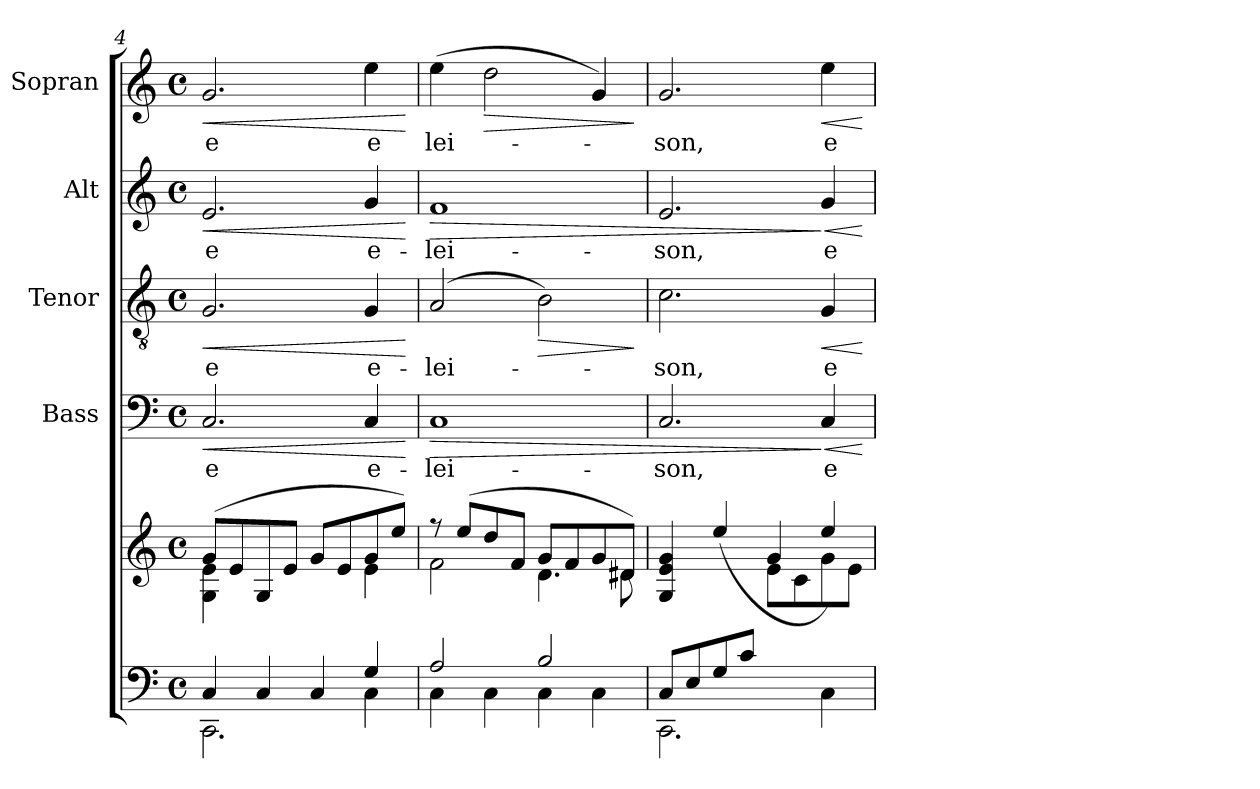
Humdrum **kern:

**kern	**kern	**kern	**text	**dynam	**kern	**text	**dynam	**kern	**text	**dynam	**kern	**text	**dynam
*part5	*part5	*part4	*part4	*part4	*part3	*part3	*part3	*part2	*part2	*part2	*part1	*part1	*part1
*staff6	*staff5	*staff4	*staff4	*staff4	*staff3	*staff3	*staff3	*staff2	*staff2	*staff2	*staff1	*staff1	*staff1
*	*	*I"Bass	*	*	*I"Tenor	*	*	*I"Alt	*	*	*I"Sopran	*	*
*	*	*I'B.	*	*	*I'T.	*	*	*I'A.	*	*	*I'S.	*	*
*clefF4	*clefG2	*clefF4	*	*	*clefGv2	*	*	*clefG2	*	*	*clefG2	*	*
*k[]	*k[]	*k[]	*	*	*k[]	*	*	*k[]	*	*	*k[]	*	*
*C:	*C:	*C:	*	*	*C:	*	*	*C:	*	*	*C:	*	*
*M4/4	*M4/4	*M4/4	*	*	*M4/4	*	*	*M4/4	*	*	*M4/4	*	*
*met(c)	*met(c)	*met(c)	*	*	*met(c)	*	*	*met(c)	*	*	*met(c)	*	*
=4	=4	=4	=4	=4	=4	=4	=4	=4	=4	=4	=4	=4	=4
*^	*^	*	*	*	*	*	*	*	*	*	*	*	*
!	!	!	!	!	!LO:LY:b	!LO:HP:b	!	!LO:LY:b	!LO:HP:b	!	!LO:LY:b	!LO:HP:b	!	!LO:LY:b	!LO:HP:b
4C/	2.CC\	(>8g/L	4G\ 4e\	2.C/	-e	<	2.G/	-e	<	2.e/	-e	<	2.g/	-e	<
.	.	8e/	.	.	.	.	.	.	.	.	.	.	.	.	.
4C/	.	8G/	2ryy	.	.	.	.	.	.	.	.	.	.	.	.
.	.	8e/J	.	.	.	.	.	.	.	.	.	.	.	.	.
4C/	.	8g/L	.	.	.	.	.	.	.	.	.	.	.	.	.
.	.	8e/	.	.	.	.	.	.	.	.	.	.	.	.	.
!	!	!	!	!	!LO:LY:b	!	!	!LO:LY:b	!	!	!LO:LY:b	!	!	!LO:LY:b	!
4G/	4C\	8g/	4e\	4C/	e-	.	4G/	e-	.	4g/	e-	.	4ee\	e	.
.	.	8ee/J)	.	.	.	.	.	.	.	.	.	.	.	.	.
*v	*v	*	*	*	*	*	*	*	*	*	*	*	*	*	*
*	*v	*v	*	*	*	*	*	*	*	*	*	*	*	*
.	.	.	.	[	.	.	[	.	.	[	.	.	[
!!LO:LB:g=z
=5	=5	=5	=5	=5	=5	=5	=5	=5	=5	=5	=5	=5	=5
*^	*^	*	*	*	*	*	*	*	*	*	*	*	*
!	!	!	!	!	!LO:LY:b	!LO:HP:b	!	!LO:LY:b	!	!	!LO:LY:b	!LO:HP:b	!	!LO:LY:b	!
2A/	4C\	8ree	2f\	1C	-lei-	>	(2A/	-lei-	.	1f	-lei-	>	(>4ee\	lei-	.
.	.	(>8ee/L	.	.	.	.	.	.	.	.	.	.	.	.	.
!	!	!	!	!	!	!	!	!	!	!	!	!	!	!	!LO:HP:b
.	4C\	8dd/	.	.	.	.	.	.	.	.	.	.	2dd\	.	>
.	.	8f/J	.	.	.	.	.	.	.	.	.	.	.	.	.
!	!	!	!	!	!	!	!	!	!LO:HP:b	!	!	!	!	!	!
2B/	4C\	8g/L	4.d\	.	.	.	2B\)	.	>	.	.	.	.	.	.
.	.	8f/	.	.	.	.	.	.	.	.	.	.	.	.	.
.	4C\	8g/	.	.	.	.	.	.	.	.	.	.	4g/)	.	.
.	.	8d#X/J)	8d#\	.	.	.	.	.	.	.	.	.	.	.	.
*v	*v	*	*	*	*	*	*	*	*	*	*	*	*	*	*
*	*v	*v	*	*	*	*	*	*	*	*	*	*	*	*
.	.	.	.	.	.	.	]	.	.	.	.	.	]
=6	=6	=6	=6	=6	=6	=6	=6	=6	=6	=6	=6	=6	=6
*^	*^	*	*	*	*	*	*	*	*	*	*	*	*
!	!	!	!	!	!LO:LY:b	!	!	!LO:LY:b	!	!	!LO:LY:b	!	!	!LO:LY:b	!
8C/L	2.CC\	4G/ 4e/ 4g/	2ryy	2.C/	-son,	.	2.c\	-son,	.	2.e/	-son,	.	2.g/	-son,	.
8E/	.	.	.	.	.	.	.	.	.	.	.	.	.	.	.
8G/	.	(4ee/	.	.	.	.	.	.	.	.	.	.	.	.	.
8c/J	.	.	.	.	.	.	.	.	.	.	.	.	.	.	.
2ryy	.	4g/	8e\L	.	.	.	.	.	.	.	.	.	.	.	.
.	.	.	8c\	.	.	.	.	.	.	.	.	.	.	.	.
!	!	!	!	!	!LO:LY:b	!LO:HP:n=1:b	!	!LO:LY:b	!LO:HP:b	!	!LO:LY:b	!LO:HP:n=1:b	!	!LO:LY:b	!LO:HP:b
.	4C\	4ee/)	8g\	4C/	e-	] <	4G/	e-	<	4g/	e-	] <	4ee\	e-	<
.	.	.	(8e\J	.	.	.	.	.	.	.	.	.	.	.	.
*v	*v	*	*	*	*	*	*	*	*	*	*	*	*	*	*
*	*v	*v	*	*	*	*	*	*	*	*	*	*	*	*
.	.	.	.	[	.	.	[	.	.	[	.	.	[
=	=	=	=	=	=	=	=	=	=	=	=	=	=
*-	*-	*-	*-	*-	*-	*-	*-	*-	*-	*-	*-	*-	*-
